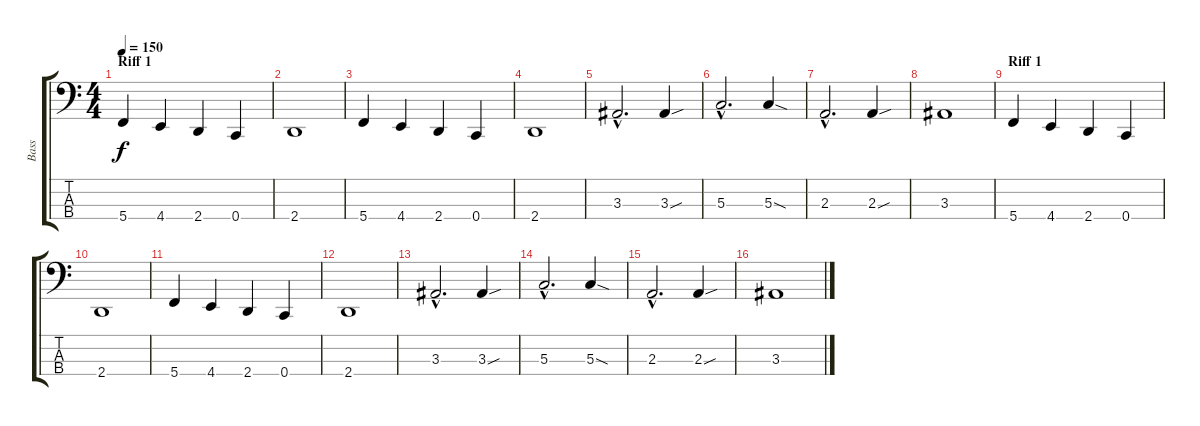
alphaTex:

\track ("Bass" "Bass") {instrument electricbassfinger}
\staff {score tabs}
\tuning (F2 C2 G1 C1) {hide}
\ts (4 4)
\section ("" "Riff 1")
\tempo 150
\clef f4
\ks c
5.4.4{dy f} 4.4.4 2.4.4 0.4.4 |
2.4.1 |
5.4.4 4.4.4 2.4.4 0.4.4 |
2.4.1 |
3.3{hac}.2{d} 3.3{sou}.4 |
5.3{hac}.2{d} 5.3{sod}.4 |
2.3{hac}.2{d} 2.3{sou}.4 |
3.3.1 |
\section ("" "Riff 1")
5.4.4 4.4.4 2.4.4 0.4.4 |
2.4.1 |
5.4.4 4.4.4 2.4.4 0.4.4 |
2.4.1 |
3.3{hac}.2{d} 3.3{sou}.4 |
5.3{hac}.2{d} 5.3{sod}.4 |
2.3{hac}.2{d} 2.3{sou}.4 |
3.3.1
